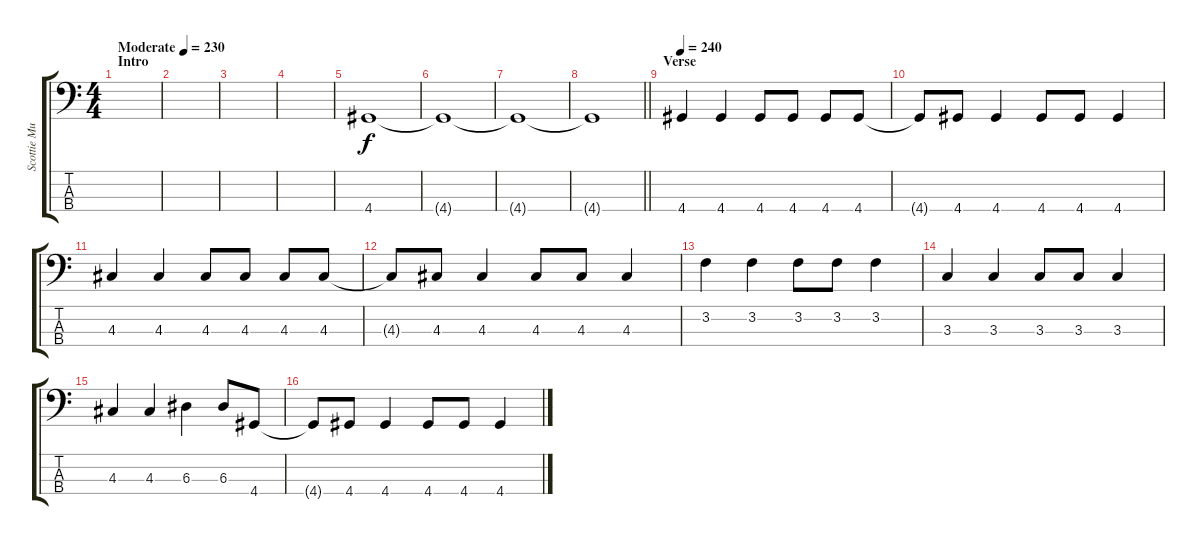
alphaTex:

\track ("Scottie Murphy - Bass" "Scottie Mu") {instrument electricbasspick}
\staff {score tabs}
\tuning (G2 D2 A1 E1) {hide}
\ts (4 4)
\section ("" "Intro")
\tempo (230 "Moderate")
\clef f4
\ks c
|
|
|
|
4.4.1 |
4.4{t}.1 |
4.4{t}.1 |
\barLineRight lightlight
4.4{t}.1 |
\section ("" "Verse")
\tempo 240
4.4.4 4.4.4 4.4.8 4.4.8 4.4.8 4.4.8 |
4.4{t}.8 4.4.8 4.4.4 4.4.8 4.4.8 4.4.4 |
4.3.4 4.3.4 4.3.8 4.3.8 4.3.8 4.3.8 |
4.3{t}.8 4.3.8 4.3.4 4.3.8 4.3.8 4.3.4 |
3.2.4 3.2.4 3.2.8 3.2.8 3.2.4 |
3.3.4 3.3.4 3.3.8 3.3.8 3.3.4 |
4.3.4 4.3.4 6.3.4 6.3.8 4.4.8 |
4.4{t}.8 4.4.8 4.4.4 4.4.8 4.4.8 4.4.4
